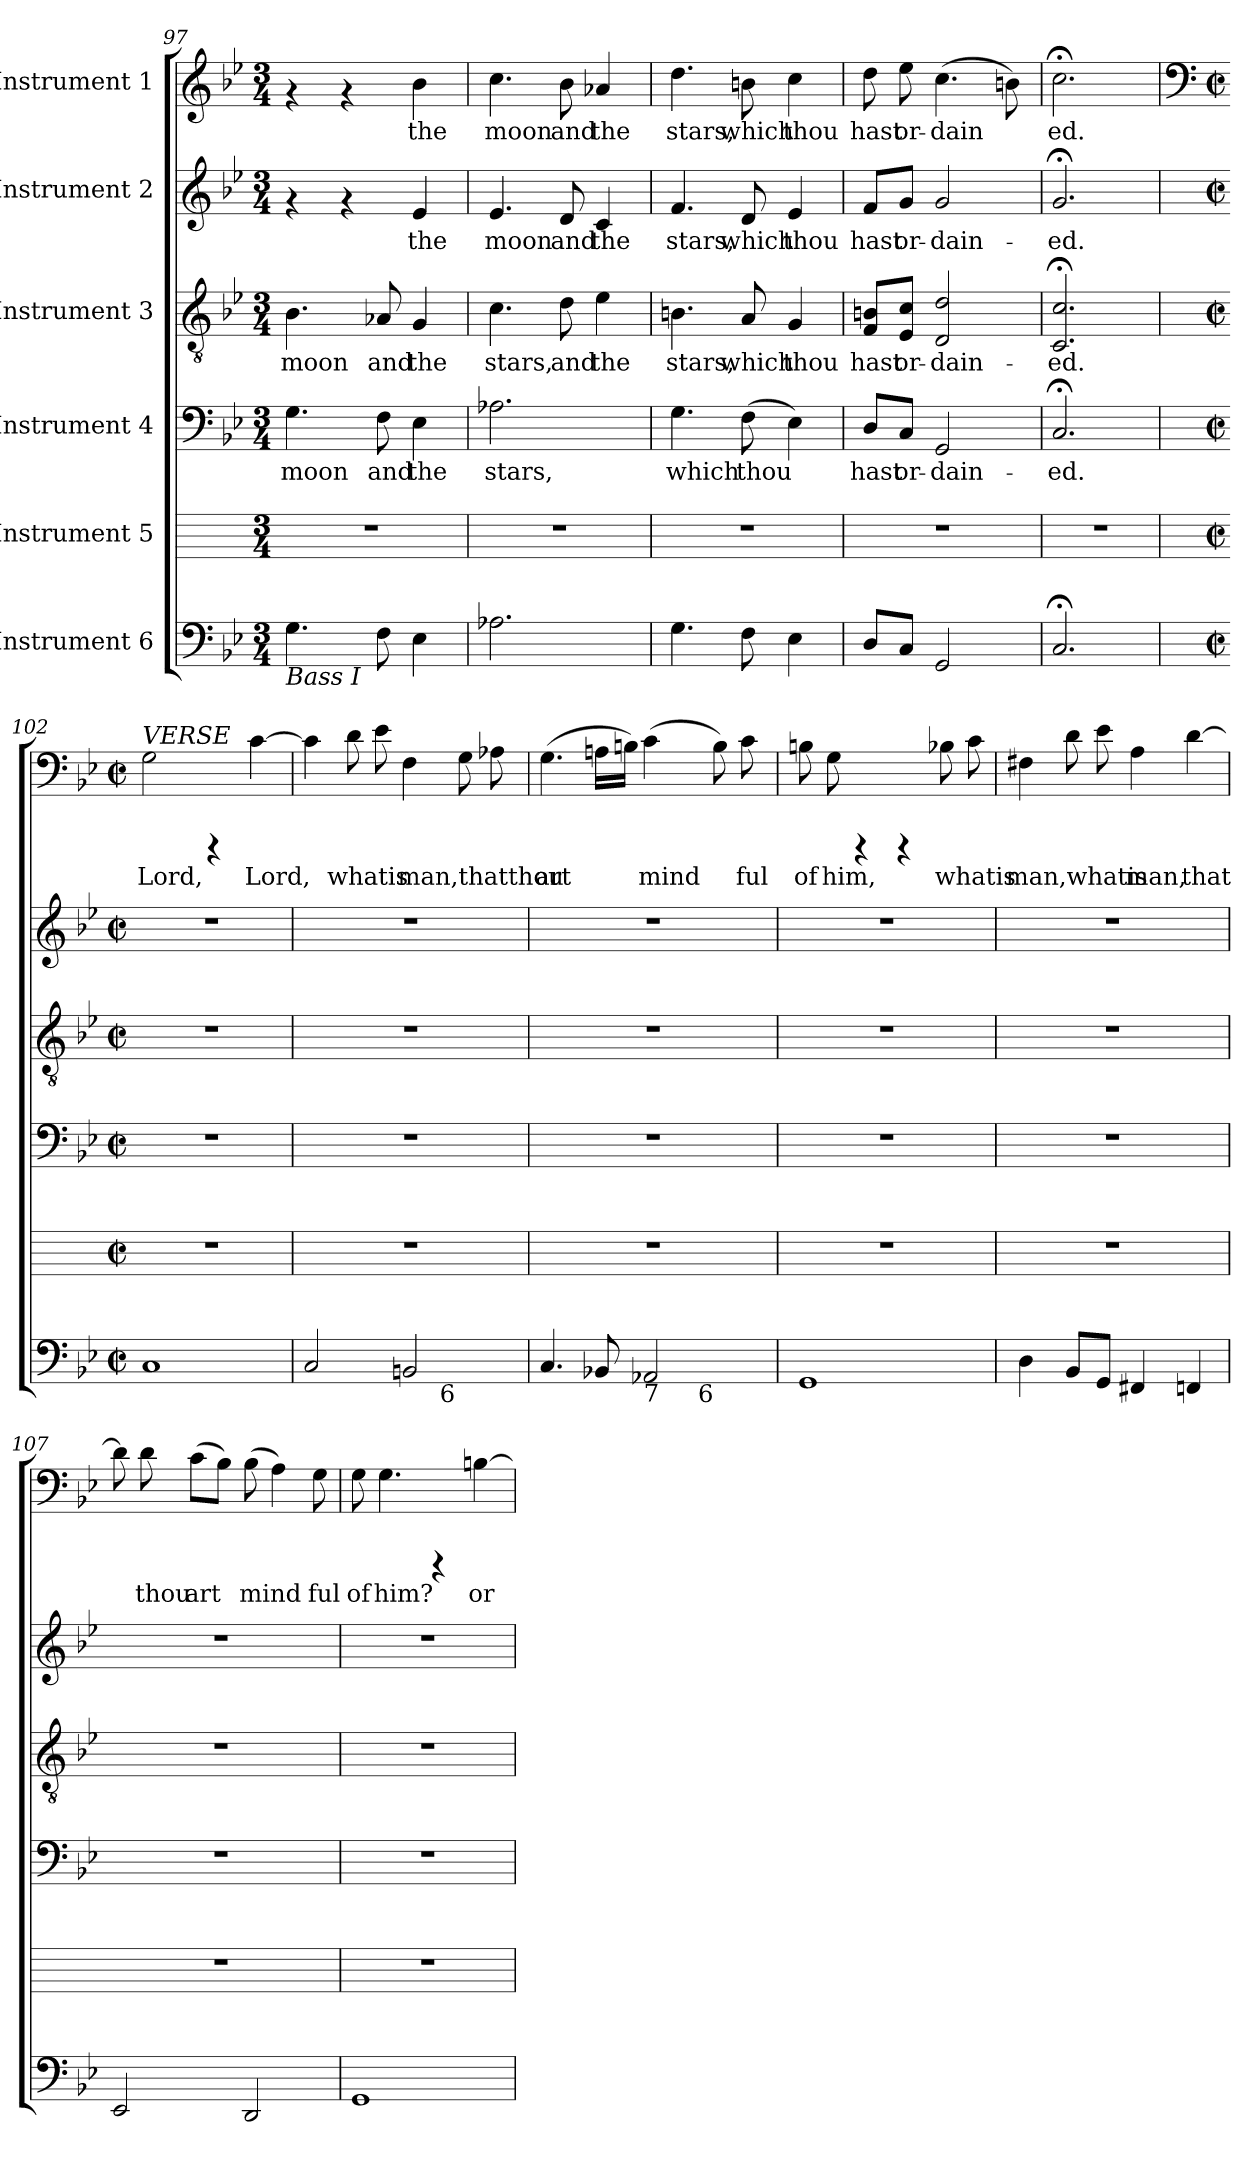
**kern	**text	**kern	**kern	**text	**kern	**text	**kern	**text	**kern	**text
*part6	*part6	*part5	*part4	*part4	*part3	*part3	*part2	*part2	*part1	*part1
*staff6	*staff6	*staff5	*staff4	*staff4	*staff3	*staff3	*staff2	*staff2	*staff1	*staff1
*I"Instrument 6	*	*I"Instrument 5	*I"Instrument 4	*	*I"Instrument 3	*	*I"Instrument 2	*	*I"Instrument 1	*
*clefF4	*	*	*clefF4	*	*clefGv2	*	*clefG2	*	*clefG2	*
*k[b-e-]	*	*k[]	*k[b-e-]	*	*k[b-e-]	*	*k[b-e-]	*	*k[b-e-]	*
*B-:	*	*C:	*B-:	*	*B-:	*	*B-:	*	*B-:	*
*M3/4	*	*M3/4	*M3/4	*	*M3/4	*	*M3/4	*	*M3/4	*
=97	=97	=97	=97	=97	=97	=97	=97	=97	=97	=97
!LO:TX:b:i:t=Bass I	!	!	!	!	!	!	!	!	!	!
!	!LO:LY:a:cj	!	!	!LO:LY:b:cj	!	!LO:LY:b:cj	!	!	!	!
4.G\	.	2.r	4.G\	moon	4.B-\	moon	4rf	.	4rf	.
.	.	.	.	.	.	.	4rf	.	4rf	.
!	!LO:LY:a:cj	!	!	!LO:LY:b:cj	!	!LO:LY:b:cj	!	!	!	!
8F\	.	.	8F\	and	8A-X/	and	.	.	.	.
!	!LO:LY:a:cj	!	!	!LO:LY:b:cj	!	!LO:LY:b:cj	!	!LO:LY:b:rj	!	!LO:LY:b:cj
4E-\	.	.	4E-\	the	4G/	the	4e-/	the	4b-\	the
=98	=98	=98	=98	=98	=98	=98	=98	=98	=98	=98
!	!LO:LY:a:cj	!	!	!LO:LY:b:cj	!	!LO:LY:b:cj	!	!LO:LY:b:rj	!	!LO:LY:b:cj
2.A-X\	.	2.r	2.A-X\	stars,	4.c\	stars,	4.e-/	moon	4.cc\	moon
!	!	!	!	!	!	!LO:LY:b:cj	!	!LO:LY:b:rj	!	!LO:LY:b:cj
.	.	.	.	.	8d\	and	8d/	and	8b-\	and
!	!	!	!	!	!	!LO:LY:b:cj	!	!LO:LY:b:rj	!	!LO:LY:b:cj
.	.	.	.	.	4e-\	the	4c/	the	4a-X/	the
=99	=99	=99	=99	=99	=99	=99	=99	=99	=99	=99
!	!LO:LY:a:cj	!	!	!LO:LY:b:cj	!	!LO:LY:b:cj	!	!LO:LY:b:rj	!	!LO:LY:b:cj
4.G\	.	2.r	4.G\	which	4.Bn\	stars,	4.f/	stars,	4.dd\	stars,
!	!LO:LY:a:cj	!	!	!LO:LY:b:cj	!	!LO:LY:b:cj	!	!LO:LY:b:rj	!	!LO:LY:b:cj
8F\	.	.	(>8F\	thou	8A/	which	8d/	which	8bn\	which
!	!LO:LY:a:cj	!	!	!LO:LY:b:cj	!	!LO:LY:b:cj	!	!LO:LY:b:rj	!	!LO:LY:b:cj
4E-\	.	.	4E-\)	.	4G/	thou	4e-/	thou	4cc\	thou
=100	=100	=100	=100	=100	=100	=100	=100	=100	=100	=100
!	!LO:LY:a:cj	!	!	!LO:LY:b:cj	!	!LO:LY:b:cj	!	!LO:LY:b:rj	!	!LO:LY:b:cj
8D/L	.	2.r	8D/L	hast	8Bn/ 8F/L	hast	8f/L	hast	8dd\	hast
!	!LO:LY:a:cj	!	!	!LO:LY:b:cj	!	!LO:LY:b:cj	!	!LO:LY:b:rj	!	!LO:LY:b:cj
8C/J	.	.	8C/J	or-	8c/ 8E-/J	or-	8g/J	or-	8ee-\	or-
!	!LO:LY:a:cj	!	!	!LO:LY:b:cj	!	!LO:LY:b:cj	!	!LO:LY:b:rj	!	!LO:LY:b:cj
2GG/	.	.	2GG/	-dain-	2d/ 2D/	-dain-	2g/	-dain-	(>4.cc\	-dain-
!	!	!	!	!	!	!	!	!	!	!LO:LY:b:cj
.	.	.	.	.	.	.	.	.	8bn\)	--
=101	=101	=101	=101	=101	=101	=101	=101	=101	=101	=101
!	!LO:LY:a:cj	!	!	!LO:LY:b:cj	!	!LO:LY:b:cj	!	!LO:LY:b:rj	!	!LO:LY:b:cj
2.C;</	.	2.r	2.C;</	-ed.	2.c/;< 2.C/;<	-ed.	2.g;</	-ed.	2.cc;<\	-ed.
!!LO:LB:g=z
=102	=102	=102	=102	=102	=102	=102	=102	=102	=102	=102
*	*	*	*	*	*	*	*	*	*clefF4	*
*M2/2	*	*M2/2	*M2/2	*	*M2/2	*	*M2/2	*	*M2/2	*
*met(c|)	*	*met(c|)	*met(c|)	*	*met(c|)	*	*met(c|)	*	*met(c|)	*
!	!	!	!	!	!	!	!	!	!LO:TX:a:i:t=VERSE	!
!	!LO:LY:a:cj	!	!	!	!	!	!	!	!	!LO:LY:b:cj
1C	.	1r	1r	.	1r	.	1r	.	2G\	Lord,
.	.	.	.	.	.	.	.	.	4rCCC	.
!	!	!	!	!	!	!	!	!	!	!LO:LY:b:cj
.	.	.	.	.	.	.	.	.	[>4c\	Lord,
=103	=103	=103	=103	=103	=103	=103	=103	=103	=103	=103
!	!LO:LY:a:cj	!	!	!	!	!	!	!	!	!LO:LY:b:cj
*^	*	*	*	*	*	*	*	*	*	*
2C/	2ryy	.	1r	1r	.	1r	.	1r	.	4c\]	.
!	!	!	!	!	!	!	!	!	!	!	!LO:LY:b:cj
.	.	.	.	.	.	.	.	.	.	8d\	whatis
!	!	!	!	!	!	!	!	!	!	!	!LO:LY:b:cj
.	.	.	.	.	.	.	.	.	.	8e-\	.
!	!	!LO:LY:a:cj	!	!	!	!	!	!	!	!	!LO:LY:b:cj
2BBn</	8.ryy	.	.	.	.	.	.	.	.	4F\	man,thatthou
!	!LO:TX:b:t=6	!	!	!	!	!	!	!	!	!	!
.	4ryy	.	.	.	.	.	.	.	.	.	.
!	!	!	!	!	!	!	!	!	!	!	!LO:LY:b:cj
.	.	.	.	.	.	.	.	.	.	8G\	.
!	!	!	!	!	!	!	!	!	!	!	!LO:LY:b:cj
.	.	.	.	.	.	.	.	.	.	8A-X\	.
.	16ryy	.	.	.	.	.	.	.	.	.	.
=104	=104	=104	=104	=104	=104	=104	=104	=104	=104	=104	=104
!	!	!LO:LY:a:cj	!	!	!	!	!	!	!	!	!LO:LY:b:cj
4.C/	2ryy	.	1r	1r	.	1r	.	1r	.	(>4.G\	art
!	!	!LO:LY:a:cj	!	!	!	!	!	!	!	!	!LO:LY:b:cj
8BB-X/	.	.	.	.	.	.	.	.	.	16An\L	.
!	!	!	!	!	!	!	!	!	!	!	!LO:LY:b:cj
.	.	.	.	.	.	.	.	.	.	16Bn\J)	.
!LO:TX:b:t=7	!	!	!	!	!	!	!	!	!	!	!
!	!	!LO:LY:a:cj	!	!	!	!	!	!	!	!	!LO:LY:b:cj
2AA-X/	8ryy	.	.	.	.	.	.	.	.	(>4c\	mind-
.	16ryy	.	.	.	.	.	.	.	.	.	.
.	64ryy	.	.	.	.	.	.	.	.	.	.
!	!LO:TX:b:t=6	!	!	!	!	!	!	!	!	!	!
.	4ryy	.	.	.	.	.	.	.	.	.	.
!	!	!	!	!	!	!	!	!	!	!	!LO:LY:b:cj
.	.	.	.	.	.	.	.	.	.	8B\)	--
!	!	!	!	!	!	!	!	!	!	!	!LO:LY:b:cj
.	.	.	.	.	.	.	.	.	.	8c\	-ful
.	32.ryy	.	.	.	.	.	.	.	.	.	.
=105	=105	=105	=105	=105	=105	=105	=105	=105	=105	=105	=105
!	!	!LO:LY:a:cj	!	!	!	!	!	!	!	!	!LO:LY:b:cj
*v	*v	*	*	*	*	*	*	*	*	*	*
1GG	.	1r	1r	.	1r	.	1r	.	8Bn\	of
!	!	!	!	!	!	!	!	!	!	!LO:LY:b:cj
.	.	.	.	.	.	.	.	.	8G\	him,
.	.	.	.	.	.	.	.	.	4rCCC	.
.	.	.	.	.	.	.	.	.	4rCCC	.
!	!	!	!	!	!	!	!	!	!	!LO:LY:b:cj
.	.	.	.	.	.	.	.	.	8B-X\	whatis
!	!	!	!	!	!	!	!	!	!	!LO:LY:b:cj
.	.	.	.	.	.	.	.	.	8c\	.
=106	=106	=106	=106	=106	=106	=106	=106	=106	=106	=106
!	!LO:LY:a:cj	!	!	!	!	!	!	!	!	!LO:LY:b:cj
4D\	.	1r	1r	.	1r	.	1r	.	4F#X\	man,whatis
!	!LO:LY:a:cj	!	!	!	!	!	!	!	!	!LO:LY:b:cj
8BB-/L	.	.	.	.	.	.	.	.	8d\	.
!	!LO:LY:a:cj	!	!	!	!	!	!	!	!	!LO:LY:b:cj
8GG/J	.	.	.	.	.	.	.	.	8e-\	.
!	!LO:LY:a:cj	!	!	!	!	!	!	!	!	!LO:LY:b:cj
4FF#X/	.	.	.	.	.	.	.	.	4A\	man,
!	!LO:LY:a:cj	!	!	!	!	!	!	!	!	!LO:LY:b:cj
4FFn/	.	.	.	.	.	.	.	.	[<4d\	that
!!LO:PB:g=z
=107	=107	=107	=107	=107	=107	=107	=107	=107	=107	=107
!	!LO:LY:a:cj	!	!	!	!	!	!	!	!	!LO:LY:b:cj
2EE-/	.	1r	1r	.	1r	.	1r	.	8d\]	.
!	!	!	!	!	!	!	!	!	!	!LO:LY:b:cj
.	.	.	.	.	.	.	.	.	8d\	thou
!	!	!	!	!	!	!	!	!	!	!LO:LY:b:cj
.	.	.	.	.	.	.	.	.	(>8c\L	art
!	!	!	!	!	!	!	!	!	!	!LO:LY:b:cj
.	.	.	.	.	.	.	.	.	8B-\J)	.
!	!LO:LY:a:cj	!	!	!	!	!	!	!	!	!LO:LY:b:cj
2DD/	.	.	.	.	.	.	.	.	(>8B-\	mind-
!	!	!	!	!	!	!	!	!	!	!LO:LY:b:cj
.	.	.	.	.	.	.	.	.	4A\)	--
!	!	!	!	!	!	!	!	!	!	!LO:LY:b:cj
.	.	.	.	.	.	.	.	.	8G\	-ful
=108	=108	=108	=108	=108	=108	=108	=108	=108	=108	=108
!	!LO:LY:a:cj	!	!	!	!	!	!	!	!	!LO:LY:b:cj
1GG	.	1r	1r	.	1r	.	1r	.	8G\	of
!	!	!	!	!	!	!	!	!	!	!LO:LY:b:cj
.	.	.	.	.	.	.	.	.	4.G\	him?
.	.	.	.	.	.	.	.	.	4rCCC	.
!	!	!	!	!	!	!	!	!	!	!LO:LY:b:cj
.	.	.	.	.	.	.	.	.	[>4Bn\	or
=	=	=	=	=	=	=	=	=	=	=
*-	*-	*-	*-	*-	*-	*-	*-	*-	*-	*-
